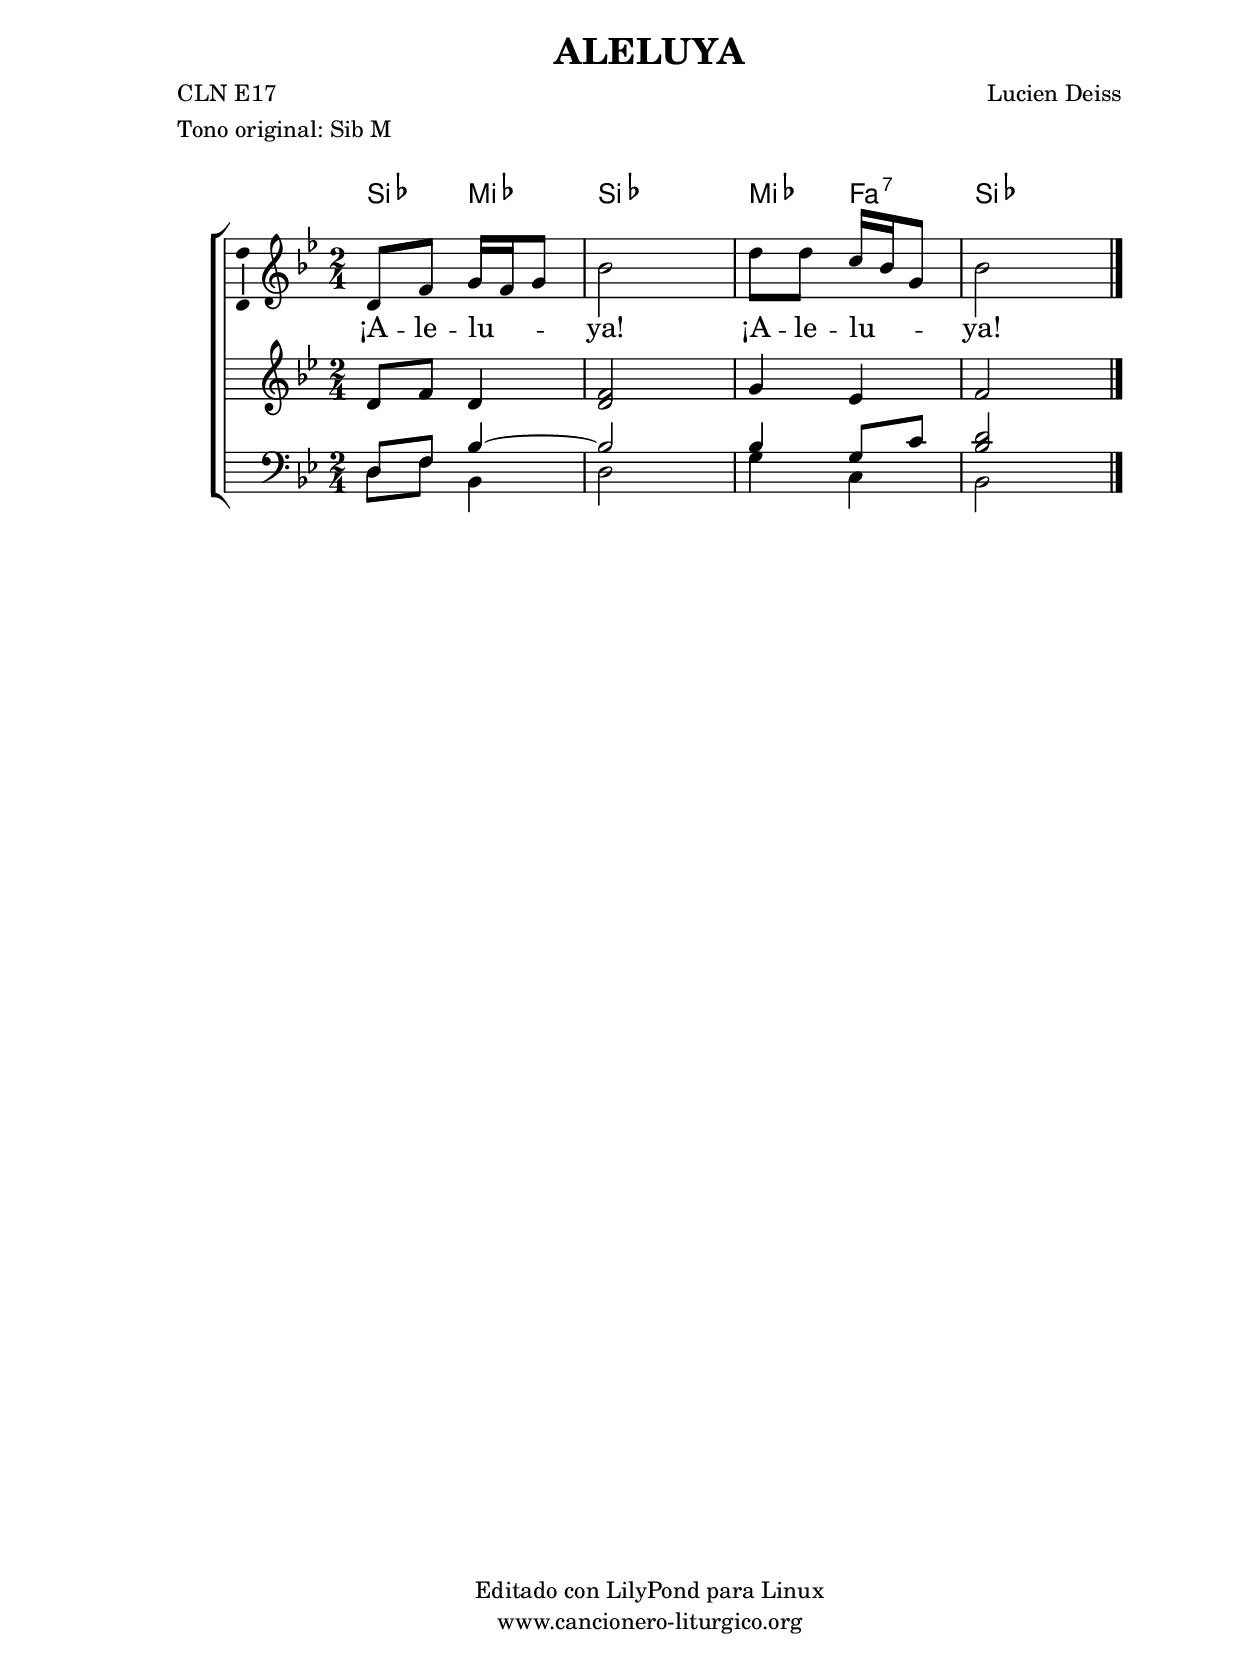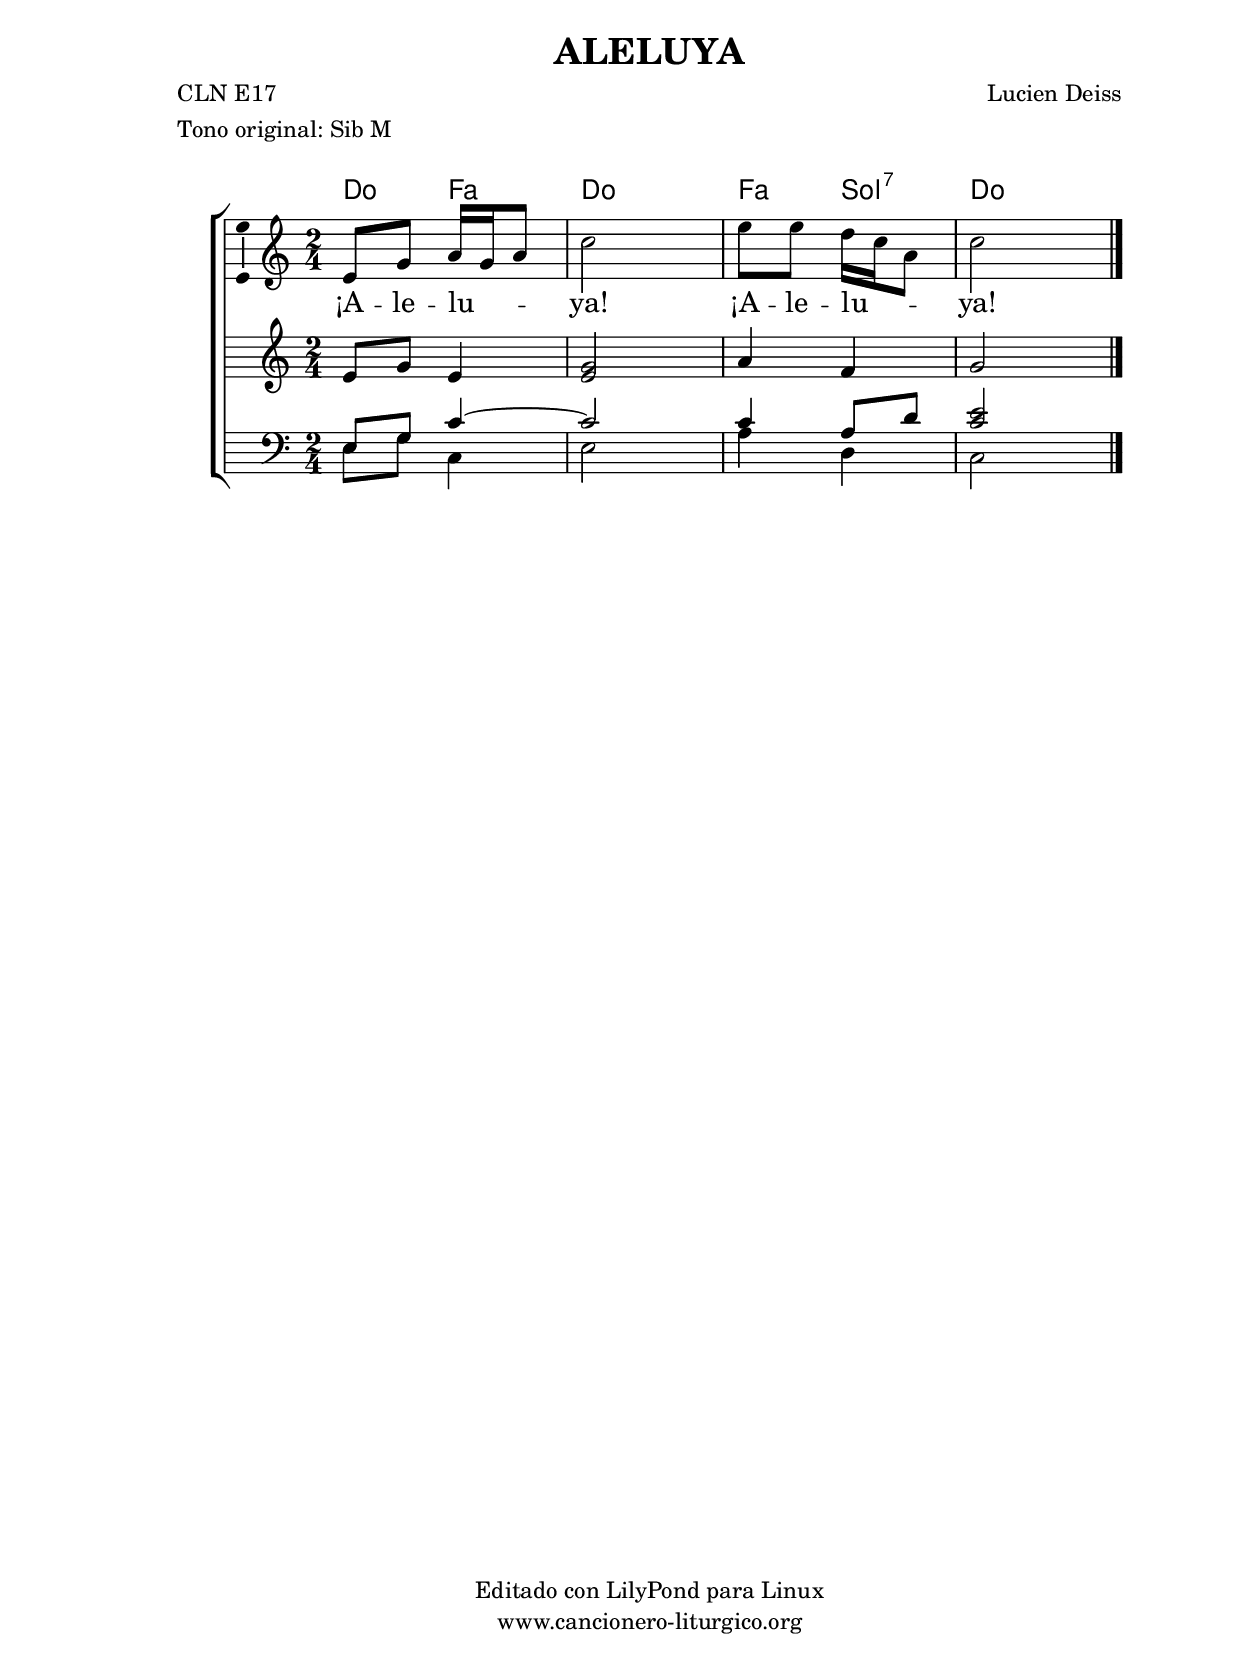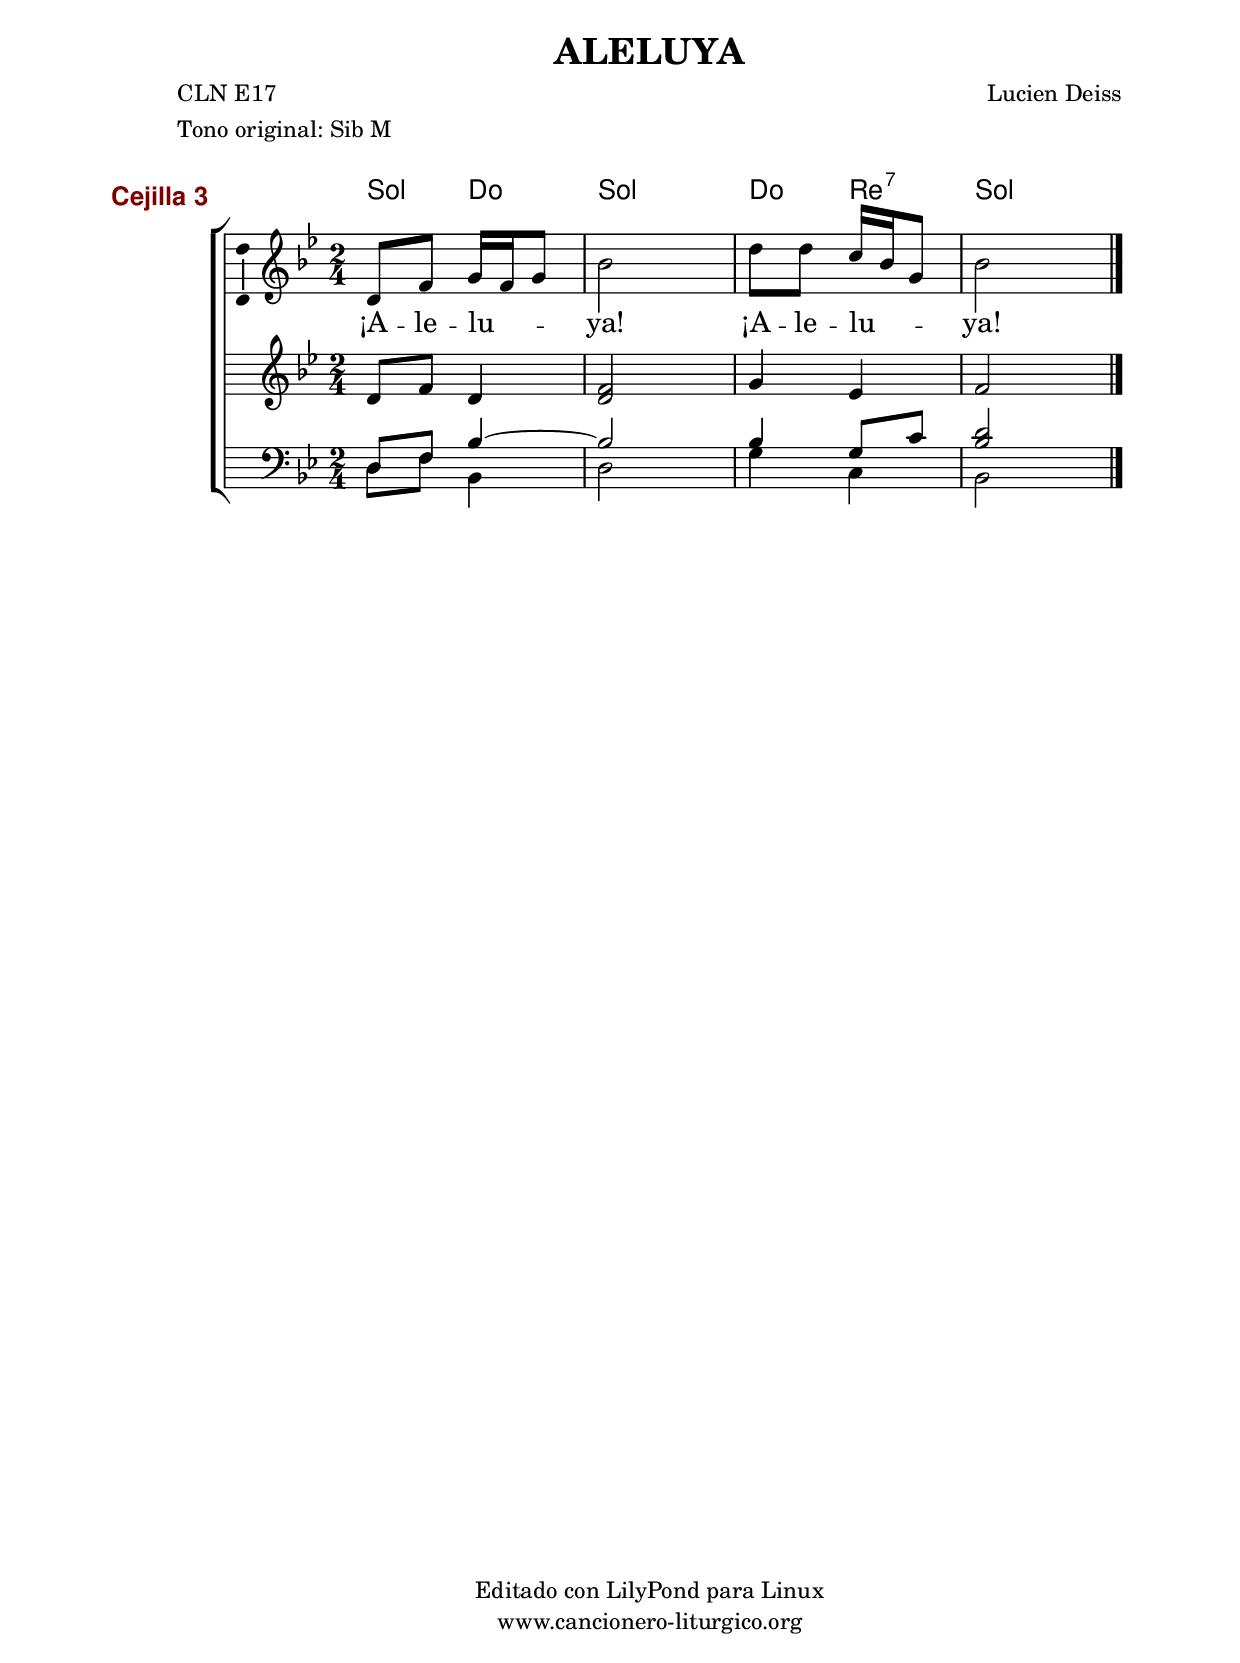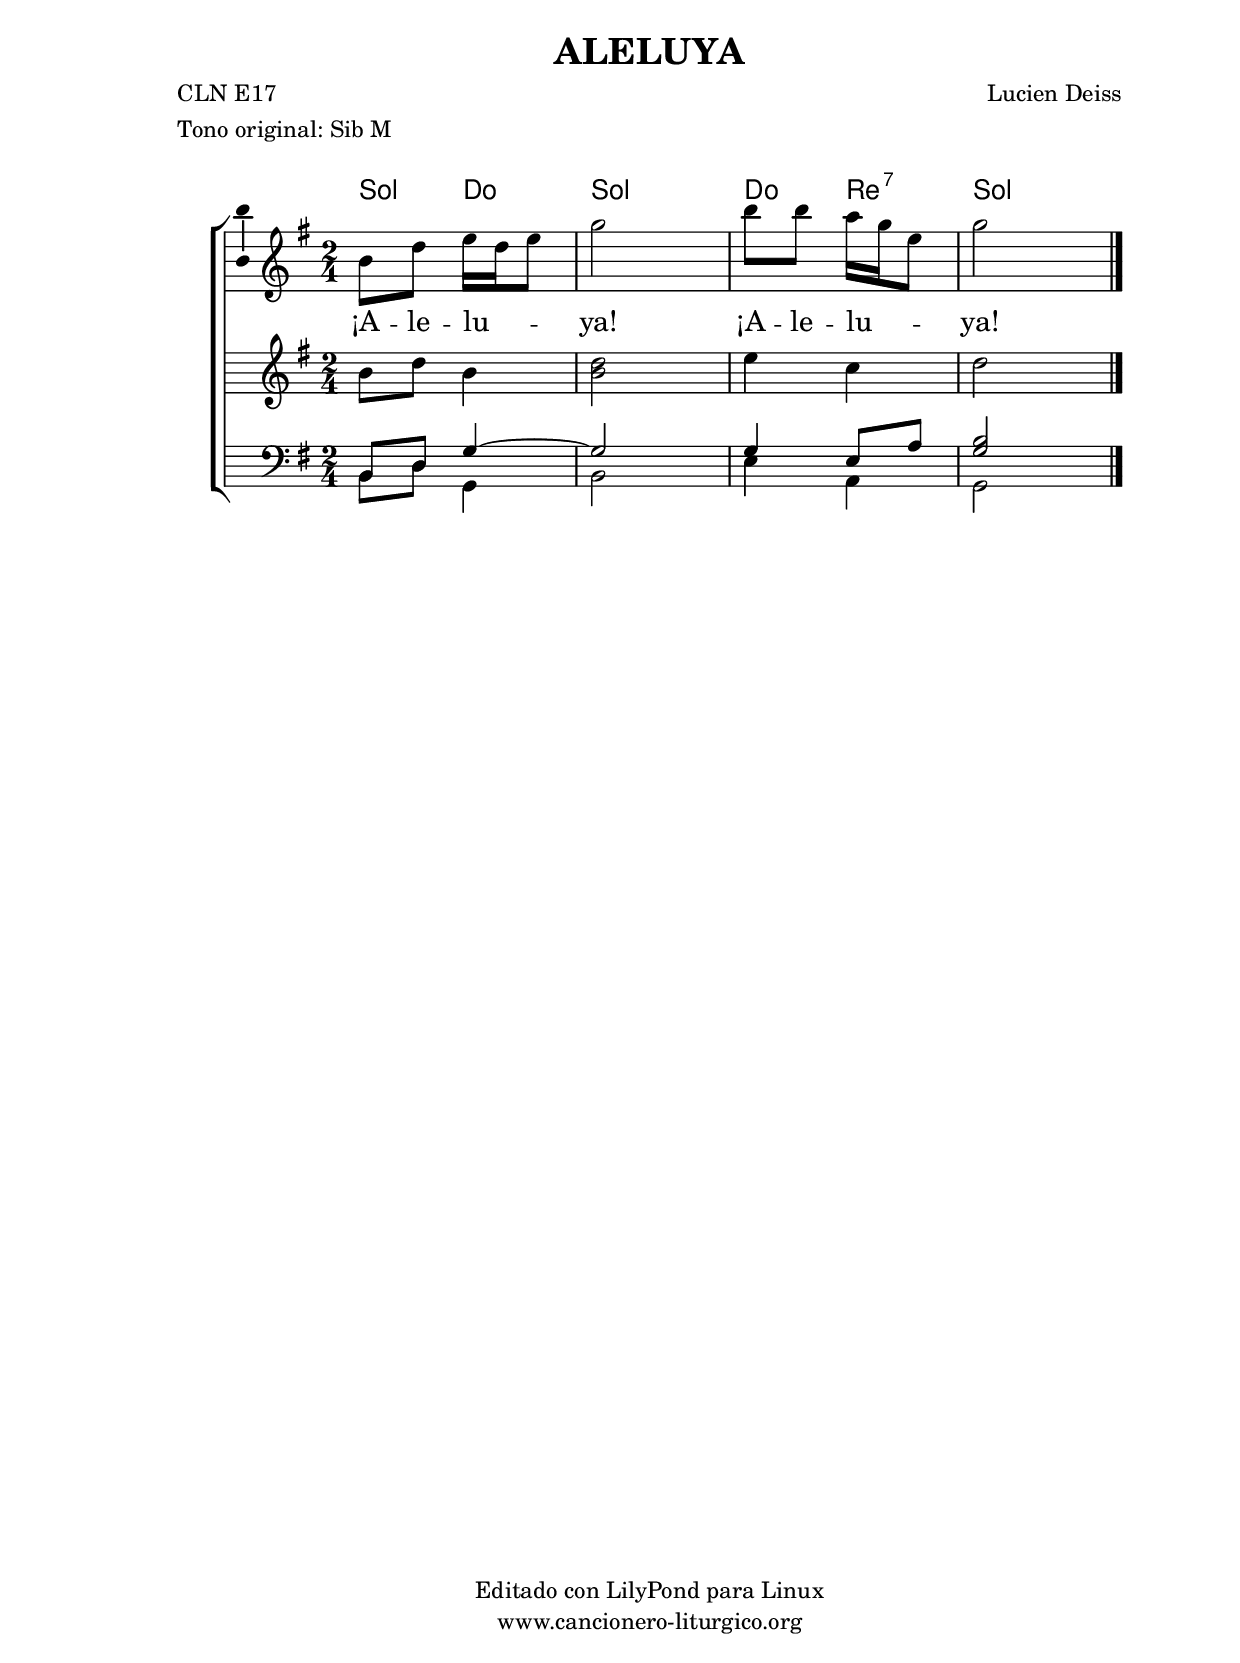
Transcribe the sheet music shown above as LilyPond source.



%versión de lilypond para la que se ha escrito esta partitura:
\version "2.16.0"

	%Tamaño papel
	#(set-default-paper-size "a4")
	%Tamaño partitura
	#(set-global-staff-size 20)
	%No responde al pulsar sobre una nota
	#(ly:set-option 'point-and-click #f)

%parámetros del encabezamiento:
\header {
	title = "ALELUYA"
	subtitle = ""
	composer = "Lucien Deiss"
	poet = "CLN E17"
	meter = "Tono original: Sib M"
	arranger = ""
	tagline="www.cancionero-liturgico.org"
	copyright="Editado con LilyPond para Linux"
	tiempo = ""
	usos = "Aleluya"
	letra = ""
	}

%parámetros asociados al papel:
\paper  {
	oddHeaderMarkup = \markup {\fill-line { \on-the-fly #not-first-page \fromproperty #'header:title \on-the-fly #not-first-page \fromproperty #'header:composer }}
	evenHeaderMarkup = \markup {\fill-line { \fromproperty #'header:composer \fromproperty #'header:title }}
	#(set-paper-size "a4")
	print-page-number = ##f
	first-page-number = 1
	print-first-page-number = ##f
%	head-separation = 3.0 \cm
	top-margin = 2.0 \cm
	bottom-margin = 0.5\cm
%%%	bottom-margin = -3.5\cm
	left-margin = 3.0 \cm
	line-width = 16.0 \cm 
	indent = 8\mm
	interscoreline = 2.\mm
	between-system-space = 15\mm
%	para que las partituras no llenen la hoja:
	ragged-bottom = ##t
%	idem para la última hoja:
	ragged-last-bottom = ##f
%	para que las partituras llenen el ancho del papel:
	ragged-last = ##f
	after-title-space = 2.5 \cm
%page-count=1
%system-count=8

	%Flexible Vertical Spacing
%	markup-markup-spacing =
%	#'((basic-distance . 15) (minimum-distance . 15) (padding . 3))
	markup-system-spacing =
	#'((basic-distance . 15) (minimum-distance . 15) (padding . 3))
	system-system-spacing =
	#'((basic-distance . 15) (minimum-distance . 15) (padding . 3))
	score-system-spacing =
	#'((basic-distance . 15) (minimum-distance . 15) (padding . 5))
%	top-system-spacing = % header
%	#'((basic-distance . 8) (minimum-distance . 0) (padding . 0))
%	top-markup-spacing =
%	#'((basic-distance . 20) (minimum-distance . 20) (padding . 0))
	last-bottom-spacing = % footer
	#'((basic-distance . 5) (minimum-distance . 5) (padding . 0))
%	score-markup-spacing =
%	#'((basic-distance . 16) (minimum-distance . 13) (padding . 0))

	}


%parámetros que afectan a toda la partitura:
global =  {
	%clave de sol (G):
	\clef G
	%armadura:
%	\transpose bes g
	\key bes \major
	\tempo 4=90
	\set Score.tempoHideNote = ##t
	}


acordes = {
	\italianChords
	\chordmode {
%	\transpose bes g
{

bes4 ees bes s ees f:7 bes s

	}
	}
}

melodia = 

%	\transpose bes g
{
	\relative c'{
	\time 2/4

d8 f g16 f g8
bes2
d8 d c16 bes g8
bes2

\bar "|."
	}
	}

melodiados =

%	\transpose bes g
{
	\relative c'{
	\time 2/4

d8 f d4
<d f>2
g4 ees
f2

\bar "|."
	}
	}

melodiatres =

%	\transpose bes g
{
	\relative c{
	\time 2/4

<<
\new Voice
{
\voiceOne
d8 f bes4~
bes2
bes4 g8 c
<bes d>2
}
\new Voice
{
\voiceTwo
d,8 f bes,4
d2
g4 c,
bes2
}
>>

\bar "|."
	}
	}


texto = \lyricmode {
¡A -- le -- lu -- _ _ ya!
¡A -- le -- lu -- _ _ ya!

	}


acordesStaff = \context ChordNames = acordesStaff <<
	\set chordChanges = ##t
	\acordes
	>>


%%%%%%%%%%%%%%%%%%%%%%%%%%%%%%%%%%% CEJILLA %%%%%%%%%%%%%%%%%%%%%%%%%%%%%%%%%%%
acordescejilla = {
%%%	\override ChordNames.ChordName #'font-size = #-1
%%%	\override ChordNames.ChordName #'font-series = #'bold
	\transpose bes g {
		\acordes
		}
	}

acordescejillaStaff = \context ChordNames = acordescejillaStaff <<
	\set Staff.instrumentName = \markup \with-color #darkred \larger \bold \sans "Cejilla 3"
	\set chordChanges = ##t
	\acordescejilla
	>>
%%%%%%%%%%%%%%%%%%%%%%%%%%%%%%%%%%% CEJILLA %%%%%%%%%%%%%%%%%%%%%%%%%%%%%%%%%%%


vozStaff = \context Voice = vozStaff
\with {\consists "Ambitus_engraver"}
<<
%	\set Staff.instrumentName = ""
%	\set Staff.shortInstrumentName = ""
%	\set Staff.midiInstrument = #"clarinet"
%	\set Staff.midiInstrument = #"cello"
%	\set Staff.midiInstrument = #"flute"
	\set Staff.midiInstrument = #"electric guitar (jazz)"
%	\set Staff.midiInstrument = #"english horn"
%	\set Staff.midiInstrument = #"violin"
%	\set Staff.midiInstrument = #"glockenspiel"
	\set Staff.midiMinimumVolume = #0.7
	\set Staff.midiMaximumVolume = #0.9
	\global
	\melodia
	>>

vozdosStaff = \context Voice = vozdosStaff
<<
	\set Staff.instrumentName = ""
	\set Staff.shortInstrumentName = ""
	\override Staff.StaffSymbol #'staff-space = #(magstep -0.35)
	\set Staff.midiInstrument = #"flute"
	\set Staff.midiMinimumVolume = #0.7
	\set Staff.midiMaximumVolume = #0.9
	\global
	\melodiados
	>>

voztresStaff = \context Voice = voztresStaff
<<
	\set Staff.instrumentName = ""
	\set Staff.shortInstrumentName = ""
	\override Staff.StaffSymbol #'staff-space = #(magstep -0.35)
	\set Staff.midiInstrument = #"flute"
	\set Staff.midiMinimumVolume = #0.7
	\set Staff.midiMaximumVolume = #0.9
	\global
	%clave de fa (F):
	\clef F 
	\melodiatres
	>>


textoStaff = \context Lyrics = textoStaff <<
	\lyricsto vozStaff \texto
	>>


\book {
	\score {
		\context ChoirStaff {
%			\override StaffGroup.SystemStartBracket #'collapse-height = #1
%			\override Score.SystemStartBar #'collapse-height = #1
			<<
			\acordesStaff
			\vozStaff
			\textoStaff
			\vozdosStaff
			\voztresStaff
			>>
			}
		\layout {
	    		\context {
				\Lyrics
				\override LyricText #'font-size = #2
				}
	   		 \context {
				\Score
				\override StaffSymbol #'staff-space = #(magstep +3)
				}
			}
		}
	\score {
		\unfoldRepeats
		\context ChoirStaff {
			<<
			\acordesStaff
			\vozStaff
			\vozdosStaff
			\voztresStaff
			>>
			}
		\midi {
	  		\context {
	  			\Score
				tempoWholesPerMinute = #(ly:make-moment 70 4)
				}
			}
		}
	}


%Partitura para guitarra
#(define output-suffix "G")
\book {
	\score {
		\context ChoirStaff {
%			\override StaffGroup.SystemStartBracket #'collapse-height = #1
%			\override Score.SystemStartBar #'collapse-height = #1
			<<
			\acordescejillaStaff
			\vozStaff
			\textoStaff
			\vozdosStaff
			\voztresStaff
			>>
			}
		\layout {
%%%%%%%%%%%%%%%%%%%%%%%%%%%%%%%%%%% CEJILLA %%%%%%%%%%%%%%%%%%%%%%%%%%%%%%%%%%%
			\context {
				\ChordNames \consists Instrument_name_engraver
				}
%%%%%%%%%%%%%%%%%%%%%%%%%%%%%%%%%%% CEJILLA %%%%%%%%%%%%%%%%%%%%%%%%%%%%%%%%%%%
	    		\context {
				\Lyrics
				\override LyricText #'font-size = #2
				}
	   		 \context {
				\Score
				\override StaffSymbol #'staff-space = #(magstep +3)
				}
			}
		}
	}


#(define output-suffix "C")
\book {
	\score {
		\context ChoirStaff {
%			\override StaffGroup.SystemStartBracket #'collapse-height = #1
%			\override Score.SystemStartBar #'collapse-height = #1
\transpose c d
			<<
			\acordesStaff
			\vozStaff
			\textoStaff
			\vozdosStaff
			\voztresStaff
			>>
			}
		\layout {
	    		\context {
				\Lyrics
				\override LyricText #'font-size = #2
				}
	   		 \context {
				\Score
				\override StaffSymbol #'staff-space = #(magstep +3)
				}
			}
		}
	}


#(define output-suffix "S")
\book {
	\score {
		\context ChoirStaff {
%			\override StaffGroup.SystemStartBracket #'collapse-height = #1
%			\override Score.SystemStartBar #'collapse-height = #1
\transpose c a
			<<
			\acordesStaff
			\vozStaff
			\textoStaff
			\vozdosStaff
\transpose a a,
			\voztresStaff
			>>
			}
		\layout {
	    		\context {
				\Lyrics
				\override LyricText #'font-size = #2
				}
	   		 \context {
				\Score
				\override StaffSymbol #'staff-space = #(magstep +3)
				}
			}
		}
	}


